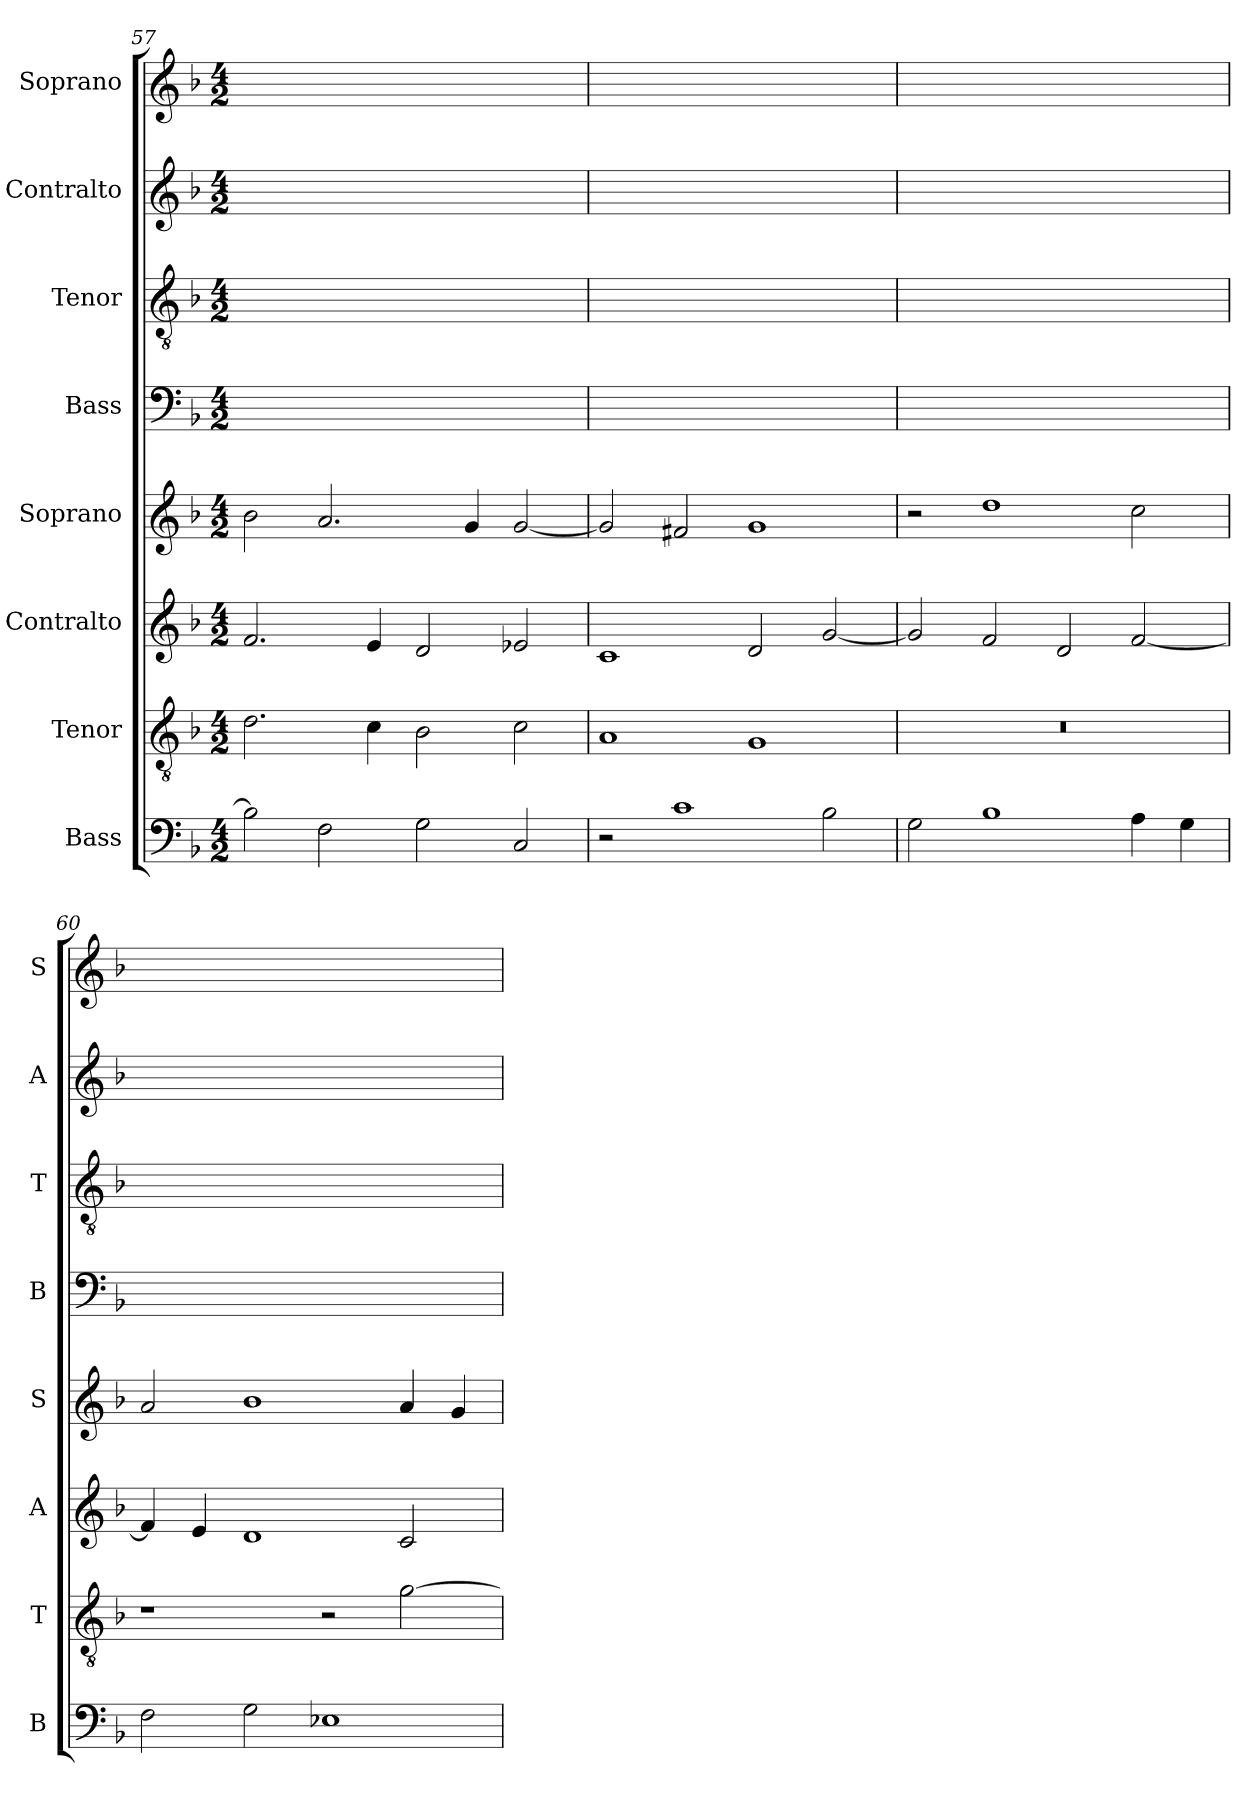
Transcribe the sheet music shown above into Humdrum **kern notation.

**kern	**kern	**kern	**kern	**kern	**kern	**kern	**kern
*part8	*part7	*part6	*part5	*part4	*part3	*part2	*part1
*staff8	*staff7	*staff6	*staff5	*staff4	*staff3	*staff2	*staff1
*I"Bass	*I"Tenor	*I"Contralto	*I"Soprano	*I"Bass	*I"Tenor	*I"Contralto	*I"Soprano
*I'B	*I'T	*I'A	*I'S	*I'B	*I'T	*I'A	*I'S
*clefF4	*clefGv2	*clefG2	*clefG2	*clefF4	*clefGv2	*clefG2	*clefG2
*k[b-]	*k[b-]	*k[b-]	*k[b-]	*k[b-]	*k[b-]	*k[b-]	*k[b-]
*G:dor	*G:dor	*G:dor	*G:dor	*G:dor	*G:dor	*G:dor	*G:dor
*M4/2	*M4/2	*M4/2	*M4/2	*M4/2	*M4/2	*M4/2	*M4/2
=57	=57	=57	=57	=57	=57	=57	=57
2B-]	2.d	2.f	2b-	0ryy	0ryy	0ryy	0ryy
2F	.	.	2.a	.	.	.	.
.	4c	4e	.	.	.	.	.
2G	2B-	2d	.	.	.	.	.
.	.	.	4g	.	.	.	.
2C	2c	2e-X	[2g	.	.	.	.
=58	=58	=58	=58	=58	=58	=58	=58
2r	1A	1c	2g]	0ryy	0ryy	0ryy	0ryy
1c	.	.	2f#X	.	.	.	.
.	1G	2d	1g	.	.	.	.
2B-	.	[2g	.	.	.	.	.
=59	=59	=59	=59	=59	=59	=59	=59
2G	0r	2g]	2r	0ryy	0ryy	0ryy	0ryy
1B-	.	2f	1dd	.	.	.	.
.	.	2d	.	.	.	.	.
4A	.	[2f	2cc	.	.	.	.
4G	.	.	.	.	.	.	.
=60	=60	=60	=60	=60	=60	=60	=60
2F	1r	4f]	2a	0ryy	0ryy	0ryy	0ryy
.	.	4e	.	.	.	.	.
2G	.	1d	1b-	.	.	.	.
1E-X	2r	.	.	.	.	.	.
.	[2g	2c	4a	.	.	.	.
.	.	.	4g	.	.	.	.
=	=	=	=	=	=	=	=
*-	*-	*-	*-	*-	*-	*-	*-
